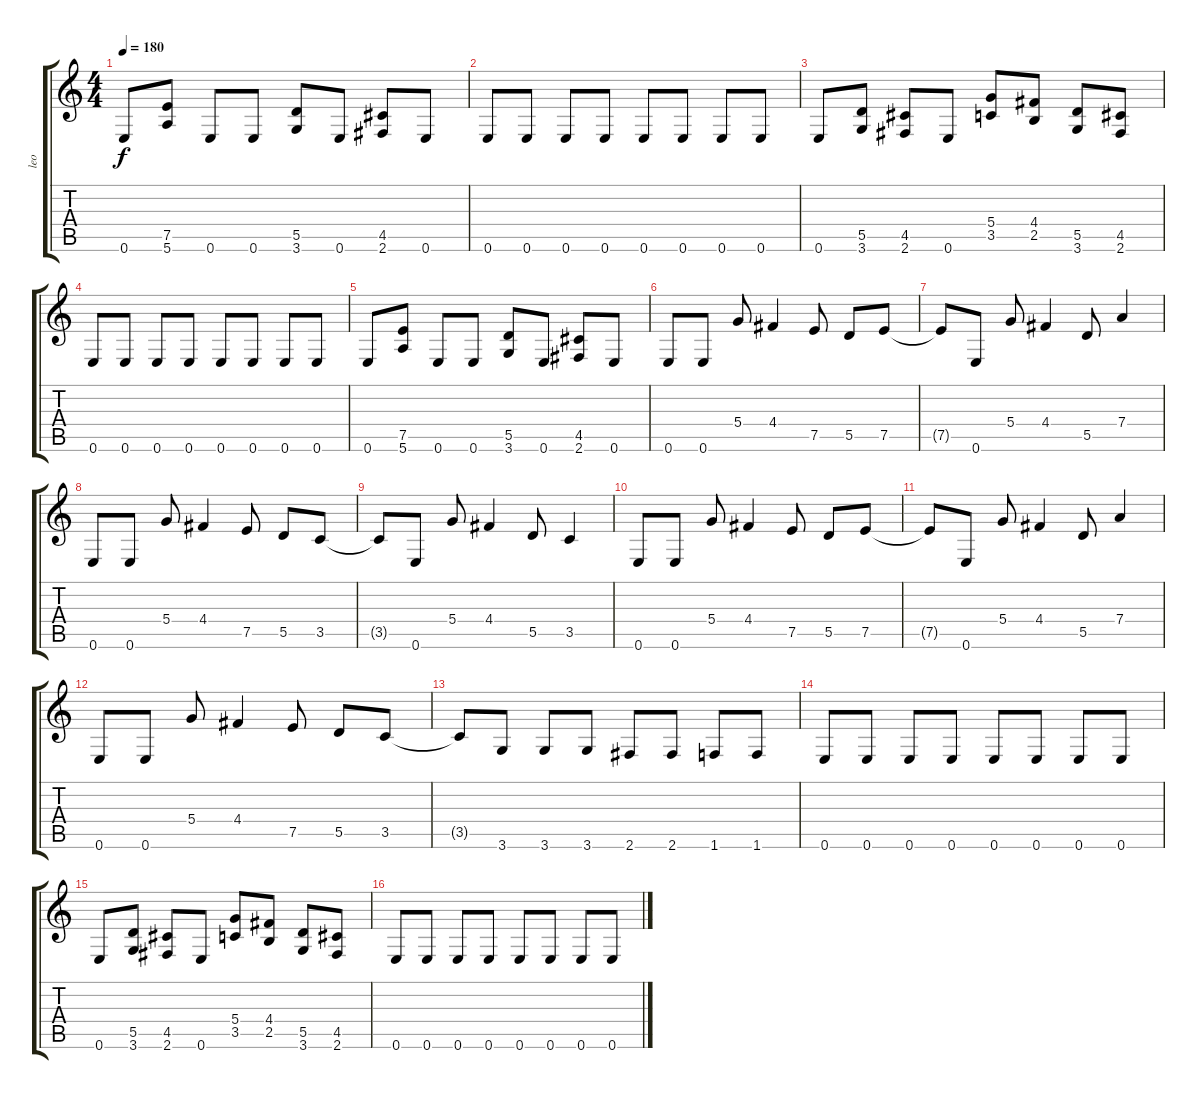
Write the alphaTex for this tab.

\track ("leo" "leo") {instrument overdrivenguitar}
\staff {score tabs}
\tuning (E4 B3 G3 D3 A2 E2) {hide}
\ts (4 4)
\tempo 180
\clef g2
\ks c
0.6.8{dy f} (7.5 5.6).8 0.6.8 0.6.8 (5.5 3.6).8 0.6.8 (4.5 2.6).8 0.6.8 |
0.6.8 0.6.8 0.6.8 0.6.8 0.6.8 0.6.8 0.6.8 0.6.8 |
0.6.8 (5.5 3.6).8 (4.5 2.6).8 0.6.8 (5.4 3.5).8 (4.4 2.5).8 (5.5 3.6).8 (4.5 2.6).8 |
0.6.8 0.6.8 0.6.8 0.6.8 0.6.8 0.6.8 0.6.8 0.6.8 |
0.6.8 (7.5 5.6).8 0.6.8 0.6.8 (5.5 3.6).8 0.6.8 (4.5 2.6).8 0.6.8 |
0.6.8 0.6.8 5.4.8 4.4.4 7.5.8 5.5.8 7.5.8 |
7.5{t}.8 0.6.8 5.4.8 4.4.4 5.5.8 7.4.4 |
0.6.8 0.6.8 5.4.8 4.4.4 7.5.8 5.5.8 3.5.8 |
3.5{t}.8 0.6.8 5.4.8 4.4.4 5.5.8 3.5.4 |
0.6.8 0.6.8 5.4.8 4.4.4 7.5.8 5.5.8 7.5.8 |
7.5{t}.8 0.6.8 5.4.8 4.4.4 5.5.8 7.4.4 |
0.6.8 0.6.8 5.4.8 4.4.4 7.5.8 5.5.8 3.5.8 |
3.5{t}.8 3.6.8 3.6.8 3.6.8 2.6.8 2.6.8 1.6.8 1.6.8 |
0.6.8 0.6.8 0.6.8 0.6.8 0.6.8 0.6.8 0.6.8 0.6.8 |
0.6.8 (5.5 3.6).8 (4.5 2.6).8 0.6.8 (5.4 3.5).8 (4.4 2.5).8 (5.5 3.6).8 (4.5 2.6).8 |
0.6.8 0.6.8 0.6.8 0.6.8 0.6.8 0.6.8 0.6.8 0.6.8
